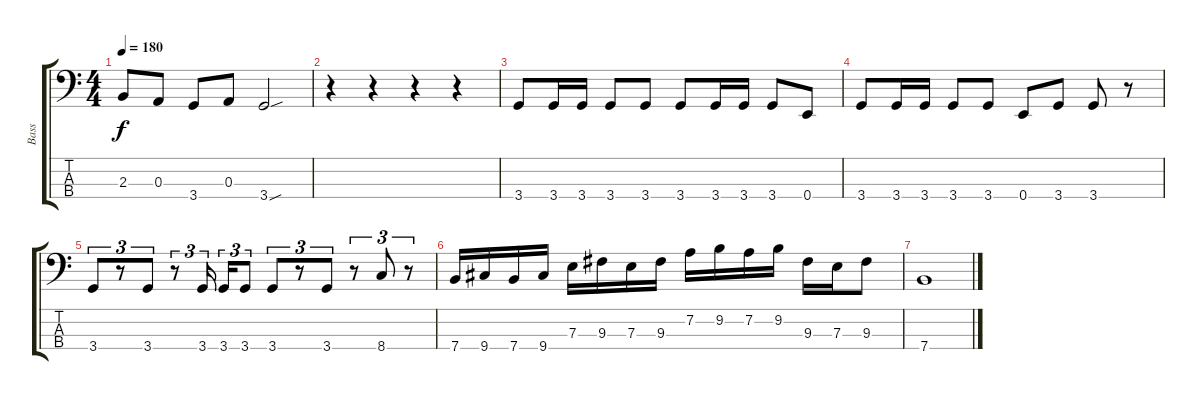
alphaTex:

\track ("Bass" "Bass") {instrument electricbasspick}
\staff {score tabs}
\tuning (G2 D2 A1 E1) {hide}
\ts (4 4)
\tempo 180
\clef f4
\ks c
2.3{t}.8{dy f} 0.3.8 3.4.8 0.3.8 3.4{sou}.2 |
r.4 r.4 r.4 r.4 |
3.4.8 3.4.16 3.4.16 3.4.8 3.4.8 3.4.8 3.4.16 3.4.16 3.4.8 0.4.8 |
3.4.8 3.4.16 3.4.16 3.4.8 3.4.8 0.4.8 3.4.8 3.4.8 r.8 |
3.4.8{tu (3 2)} r.8{tu (3 2)} 3.4.8{tu (3 2)} r.8{tu (3 2)} 3.4.16{tu (3 2)} 3.4.16{tu (3 2)} 3.4.8{tu (3 2)} 3.4.8{tu (3 2)} r.8{tu (3 2)} 3.4.8{tu (3 2)} r.8{tu (3 2)} 8.4.8{tu (3 2)} r.8{tu (3 2)} |
7.4.16 9.4.16 7.4.16 9.4.16 7.3.16 9.3.16 7.3.16 9.3.16 7.2.16 9.2.16 7.2.16 9.2.16 9.3.16 7.3.16 9.3.8 |
7.4.1
